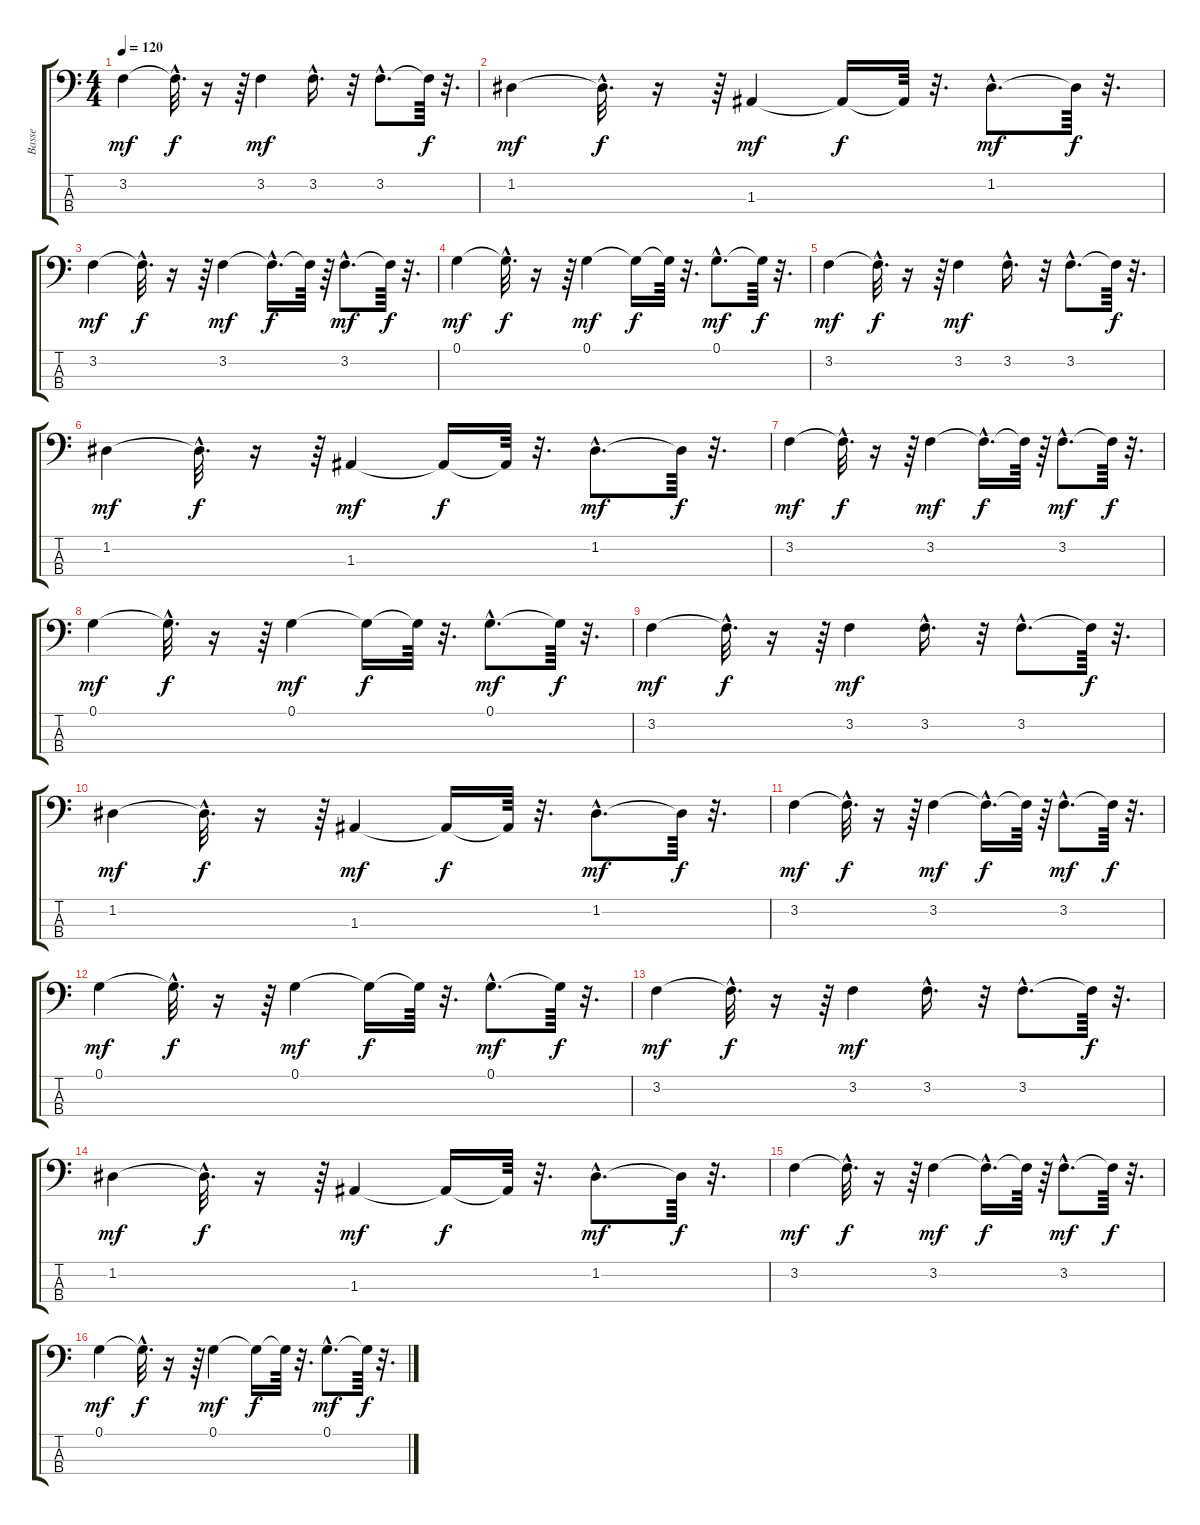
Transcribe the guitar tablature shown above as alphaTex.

\track ("Basse" "Basse") {instrument acousticbass}
\staff {score tabs}
\tuning (G2 D2 A1 E1) {hide}
\ts (4 4)
\tempo 120
\clef f4
\ks c
3.2.4{dy mf} 3.2{hac t}.32{d dy f} r.16 r.64 3.2.4{dy mf} 3.2{hac}.16{d} r.32 3.2{hac}.8{d} 3.2{t}.64{dy f} r.32{d} |
1.2.4{dy mf} 1.2{hac t}.32{d dy f} r.16 r.64 1.3.4{dy mf} 1.3{t}.16{dy f} 1.3{t}.64 r.32{d} 1.2{hac}.8{d dy mf} 1.2{t}.64{dy f} r.32{d} |
3.2.4{dy mf} 3.2{hac t}.32{d dy f} r.16 r.64 3.2.4{dy mf} 3.2{hac t}.16{d dy f} 3.2{t}.64 r.64 3.2{hac}.8{d dy mf} 3.2{t}.64{dy f} r.32{d} |
0.1.4{dy mf} 0.1{hac t}.32{d dy f} r.16 r.64 0.1.4{dy mf} 0.1{t}.16{dy f} 0.1{t}.64 r.32{d} 0.1{hac}.8{d dy mf} 0.1{t}.64{dy f} r.32{d} |
3.2.4{dy mf} 3.2{hac t}.32{d dy f} r.16 r.64 3.2.4{dy mf} 3.2{hac}.16{d} r.32 3.2{hac}.8{d} 3.2{t}.64{dy f} r.32{d} |
1.2.4{dy mf} 1.2{hac t}.32{d dy f} r.16 r.64 1.3.4{dy mf} 1.3{t}.16{dy f} 1.3{t}.64 r.32{d} 1.2{hac}.8{d dy mf} 1.2{t}.64{dy f} r.32{d} |
3.2.4{dy mf} 3.2{hac t}.32{d dy f} r.16 r.64 3.2.4{dy mf} 3.2{hac t}.16{d dy f} 3.2{t}.64 r.64 3.2{hac}.8{d dy mf} 3.2{t}.64{dy f} r.32{d} |
0.1.4{dy mf} 0.1{hac t}.32{d dy f} r.16 r.64 0.1.4{dy mf} 0.1{t}.16{dy f} 0.1{t}.64 r.32{d} 0.1{hac}.8{d dy mf} 0.1{t}.64{dy f} r.32{d} |
3.2.4{dy mf} 3.2{hac t}.32{d dy f} r.16 r.64 3.2.4{dy mf} 3.2{hac}.16{d} r.32 3.2{hac}.8{d} 3.2{t}.64{dy f} r.32{d} |
1.2.4{dy mf} 1.2{hac t}.32{d dy f} r.16 r.64 1.3.4{dy mf} 1.3{t}.16{dy f} 1.3{t}.64 r.32{d} 1.2{hac}.8{d dy mf} 1.2{t}.64{dy f} r.32{d} |
3.2.4{dy mf} 3.2{hac t}.32{d dy f} r.16 r.64 3.2.4{dy mf} 3.2{hac t}.16{d dy f} 3.2{t}.64 r.64 3.2{hac}.8{d dy mf} 3.2{t}.64{dy f} r.32{d} |
0.1.4{dy mf} 0.1{hac t}.32{d dy f} r.16 r.64 0.1.4{dy mf} 0.1{t}.16{dy f} 0.1{t}.64 r.32{d} 0.1{hac}.8{d dy mf} 0.1{t}.64{dy f} r.32{d} |
3.2.4{dy mf} 3.2{hac t}.32{d dy f} r.16 r.64 3.2.4{dy mf} 3.2{hac}.16{d} r.32 3.2{hac}.8{d} 3.2{t}.64{dy f} r.32{d} |
1.2.4{dy mf} 1.2{hac t}.32{d dy f} r.16 r.64 1.3.4{dy mf} 1.3{t}.16{dy f} 1.3{t}.64 r.32{d} 1.2{hac}.8{d dy mf} 1.2{t}.64{dy f} r.32{d} |
3.2.4{dy mf} 3.2{hac t}.32{d dy f} r.16 r.64 3.2.4{dy mf} 3.2{hac t}.16{d dy f} 3.2{t}.64 r.64 3.2{hac}.8{d dy mf} 3.2{t}.64{dy f} r.32{d} |
0.1.4{dy mf} 0.1{hac t}.32{d dy f} r.16 r.64 0.1.4{dy mf} 0.1{t}.16{dy f} 0.1{t}.64 r.32{d} 0.1{hac}.8{d dy mf} 0.1{t}.64{dy f} r.32{d}
